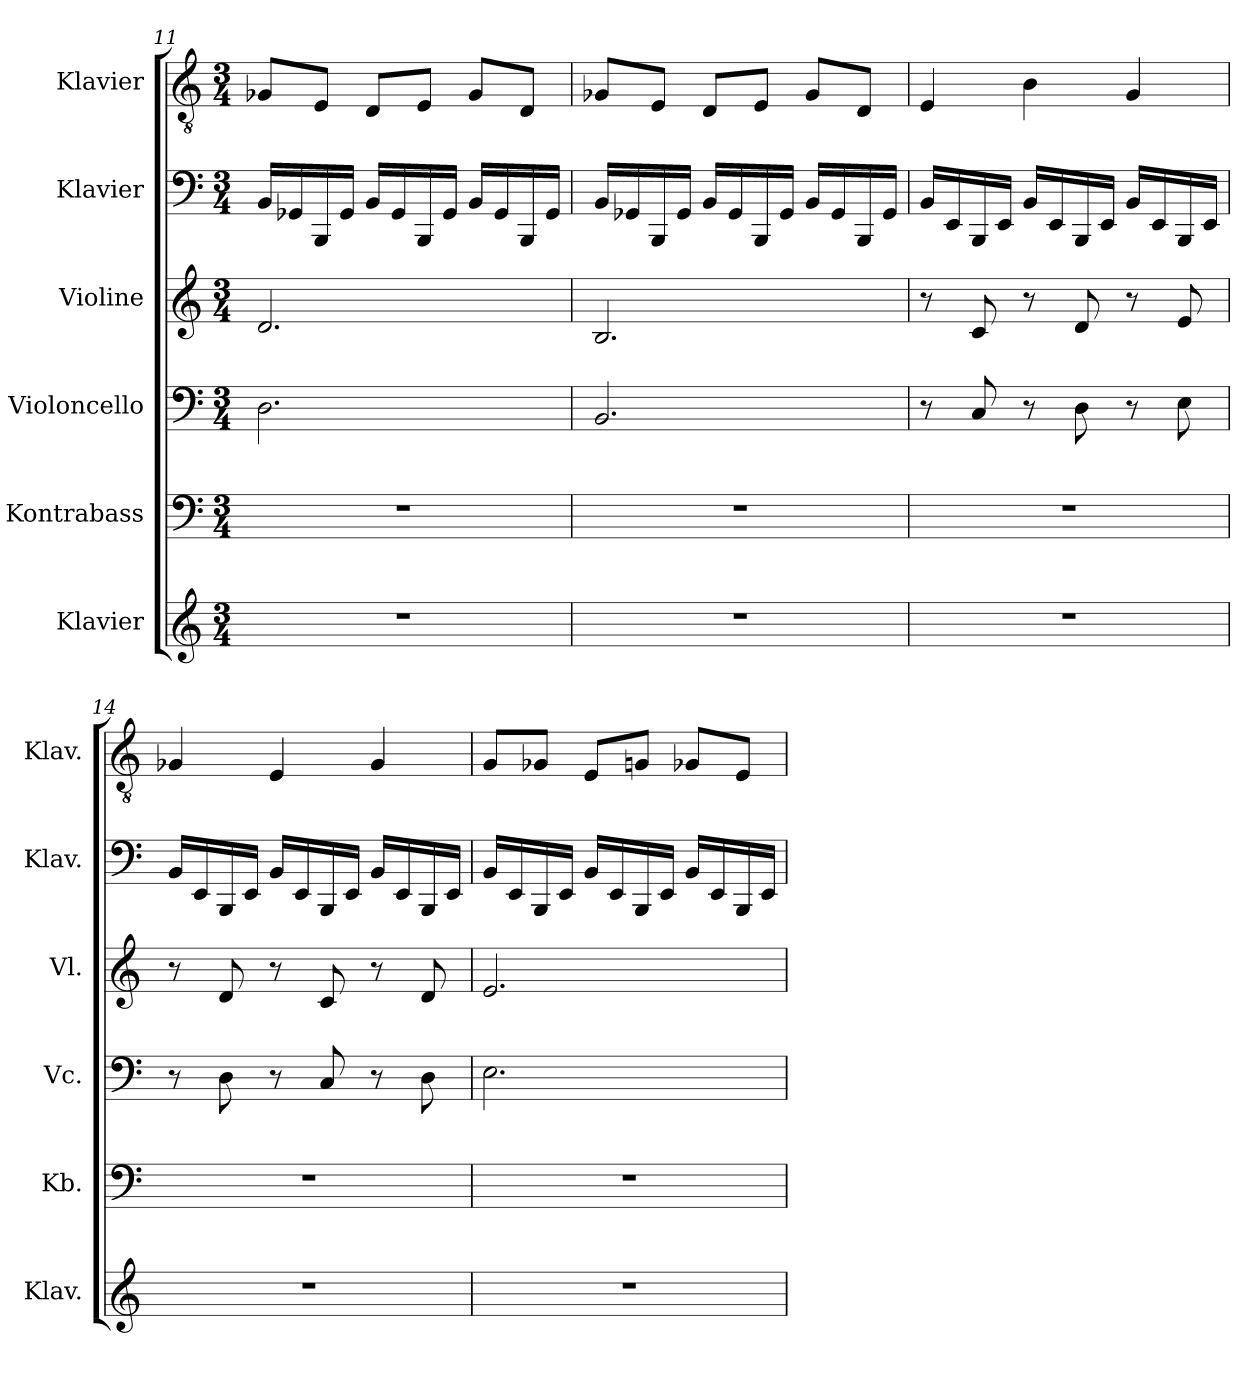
**kern	**kern	**kern	**kern	**kern	**kern
*part6	*part5	*part4	*part3	*part2	*part1
*staff6	*staff5	*staff4	*staff3	*staff2	*staff1
*I"Klavier	*I"Kontrabass	*I"Violoncello	*I"Violine	*I"Klavier	*I"Klavier
*I'Klav.	*I'Kb.	*I'Vc.	*I'Vl.	*I'Klav.	*I'Klav.
*clefG2	*clefF4	*clefF4	*clefG2	*clefF4	*clefGv2
*	*ITrd7c12	*	*	*	*
*k[]	*k[]	*k[]	*k[]	*k[]	*k[]
*M3/4	*M3/4	*M3/4	*M3/4	*M3/4	*M3/4
=11	=11	=11	=11	=11	=11
2.r	2.r	2.D\	2.d/	16BB/LL	8G-X/L
.	.	.	.	16GG-X/	.
.	.	.	.	16BBB/	8E/J
.	.	.	.	16GG-/JJ	.
.	.	.	.	16BB/LL	8D/L
.	.	.	.	16GG-/	.
.	.	.	.	16BBB/	8E/J
.	.	.	.	16GG-/JJ	.
.	.	.	.	16BB/LL	8G-/L
.	.	.	.	16GG-/	.
.	.	.	.	16BBB/	8D/J
.	.	.	.	16GG-/JJ	.
=12	=12	=12	=12	=12	=12
2.r	2.r	2.BB/	2.B/	16BB/LL	8G-X/L
.	.	.	.	16GG-X/	.
.	.	.	.	16BBB/	8E/J
.	.	.	.	16GG-/JJ	.
.	.	.	.	16BB/LL	8D/L
.	.	.	.	16GG-/	.
.	.	.	.	16BBB/	8E/J
.	.	.	.	16GG-/JJ	.
.	.	.	.	16BB/LL	8G-/L
.	.	.	.	16GG-/	.
.	.	.	.	16BBB/	8D/J
.	.	.	.	16GG-/JJ	.
!!LO:PB:g=z
=13	=13	=13	=13	=13	=13
2.r	2.r	8r	8r	16BB/LL	4E/
.	.	.	.	16EE/	.
.	.	8C/	8c/	16BBB/	.
.	.	.	.	16EE/JJ	.
.	.	8r	8r	16BB/LL	4B\
.	.	.	.	16EE/	.
.	.	8D\	8d/	16BBB/	.
.	.	.	.	16EE/JJ	.
.	.	8r	8r	16BB/LL	4G/
.	.	.	.	16EE/	.
.	.	8E\	8e/	16BBB/	.
.	.	.	.	16EE/JJ	.
=14	=14	=14	=14	=14	=14
2.r	2.r	8r	8r	16BB/LL	4G-X/
.	.	.	.	16EE/	.
.	.	8D\	8d/	16BBB/	.
.	.	.	.	16EE/JJ	.
.	.	8r	8r	16BB/LL	4E/
.	.	.	.	16EE/	.
.	.	8C/	8c/	16BBB/	.
.	.	.	.	16EE/JJ	.
.	.	8r	8r	16BB/LL	4G-/
.	.	.	.	16EE/	.
.	.	8D\	8d/	16BBB/	.
.	.	.	.	16EE/JJ	.
=15	=15	=15	=15	=15	=15
2.r	2.r	2.E\	2.e/	16BB/LL	8G/L
.	.	.	.	16EE/	.
.	.	.	.	16BBB/	8G-X/J
.	.	.	.	16EE/JJ	.
.	.	.	.	16BB/LL	8E/L
.	.	.	.	16EE/	.
.	.	.	.	16BBB/	8Gn/J
.	.	.	.	16EE/JJ	.
.	.	.	.	16BB/LL	8G-X/L
.	.	.	.	16EE/	.
.	.	.	.	16BBB/	8E/J
.	.	.	.	16EE/JJ	.
=	=	=	=	=	=
*-	*-	*-	*-	*-	*-
